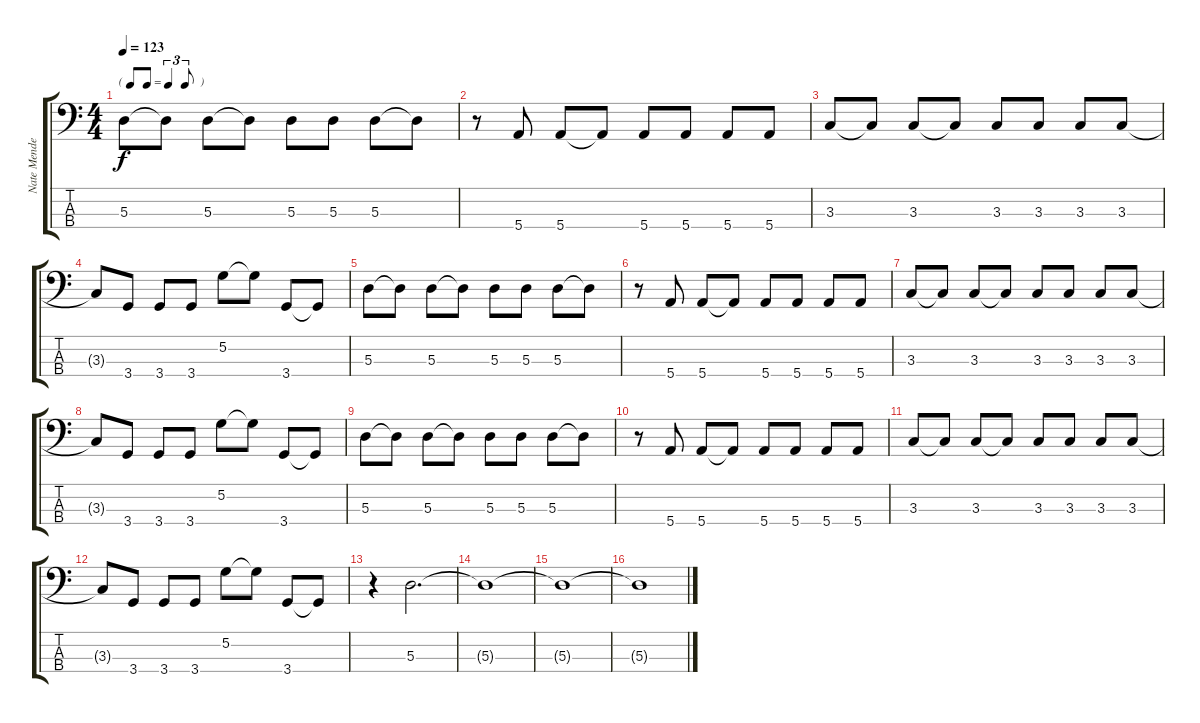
\track ("Nate Mendel - Bass" "Nate Mende") {instrument electricbassfinger}
\staff {score tabs}
\tuning (G2 D2 A1 E1) {hide}
\ts (4 4)
\tf triplet8th
\tempo 123
\clef f4
\ks c
5.3.8{dy f} 5.3{t}.8 5.3.8 5.3{t}.8 5.3.8 5.3.8 5.3.8 5.3{t}.8 |
r.8 5.4.8 5.4.8 5.4{t}.8 5.4.8 5.4.8 5.4.8 5.4.8 |
3.3.8 3.3{t}.8 3.3.8 3.3{t}.8 3.3.8 3.3.8 3.3.8 3.3.8 |
3.3{t}.8 3.4.8 3.4.8 3.4.8 5.2.8 5.2{t}.8 3.4.8 3.4{t}.8 |
5.3.8 5.3{t}.8 5.3.8 5.3{t}.8 5.3.8 5.3.8 5.3.8 5.3{t}.8 |
r.8 5.4.8 5.4.8 5.4{t}.8 5.4.8 5.4.8 5.4.8 5.4.8 |
3.3.8 3.3{t}.8 3.3.8 3.3{t}.8 3.3.8 3.3.8 3.3.8 3.3.8 |
3.3{t}.8 3.4.8 3.4.8 3.4.8 5.2.8 5.2{t}.8 3.4.8 3.4{t}.8 |
5.3.8 5.3{t}.8 5.3.8 5.3{t}.8 5.3.8 5.3.8 5.3.8 5.3{t}.8 |
r.8 5.4.8 5.4.8 5.4{t}.8 5.4.8 5.4.8 5.4.8 5.4.8 |
3.3.8 3.3{t}.8 3.3.8 3.3{t}.8 3.3.8 3.3.8 3.3.8 3.3.8 |
3.3{t}.8 3.4.8 3.4.8 3.4.8 5.2.8 5.2{t}.8 3.4.8 3.4{t}.8 |
r.4 5.3.2{d} |
5.3{t}.1 |
5.3{t}.1 |
5.3{t}.1
